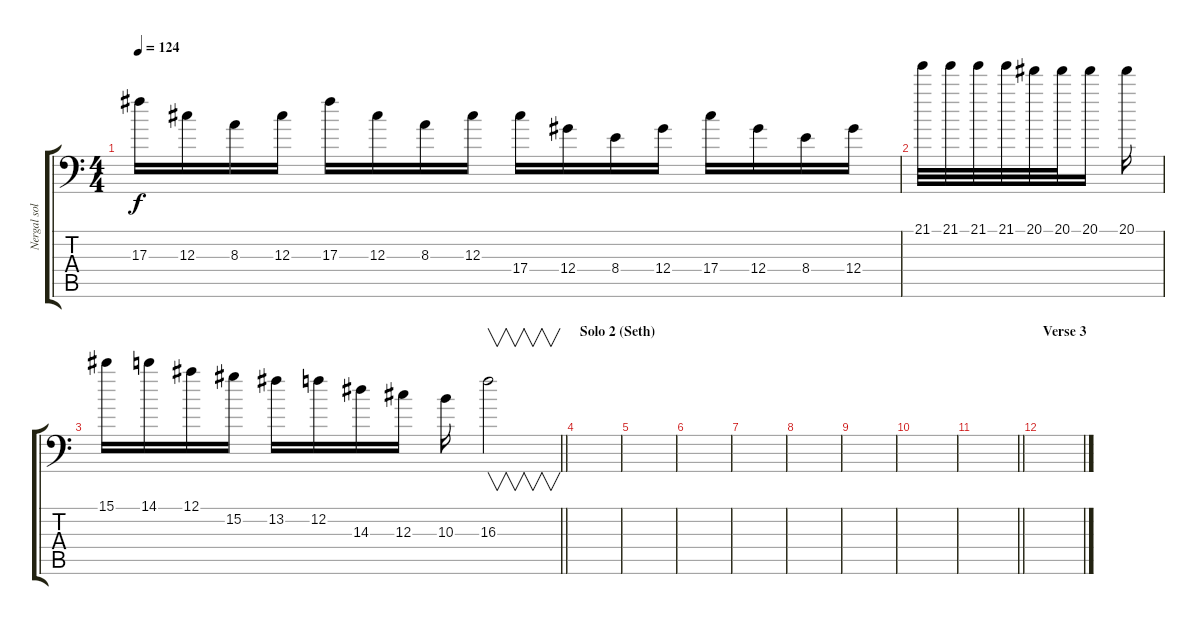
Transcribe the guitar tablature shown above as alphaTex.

\track ("Nergal solo" "Nergal sol") {mute instrument distortionguitar}
\staff {score tabs}
\tuning (Bb3 F3 Db3 Ab2 Eb2 Bb1) {hide}
\ts (4 4)
\tempo 124
\clef f4
\ks c
17.3.16{dy f} 12.3.16 8.3.16 12.3.16 17.3.16 12.3.16 8.3.16 12.3.16 17.4.16 12.4.16 8.4.16 12.4.16 17.4.16 12.4.16 8.4.16 12.4.16 |
21.1.32 21.1.32 21.1.32 21.1.32 20.1.32 20.1.32 20.1.16 20.1.16 |
\barLineRight lightlight
15.1.16 14.1.16 12.1.16 15.2.16 13.2.16 12.2.16 14.3.16 12.3.16 10.3.16 16.3.2{v} |
\section ("" "Solo 2 (Seth)")
|
|
|
|
|
|
|
\barLineRight lightlight
|
\section ("" "Verse 3")
